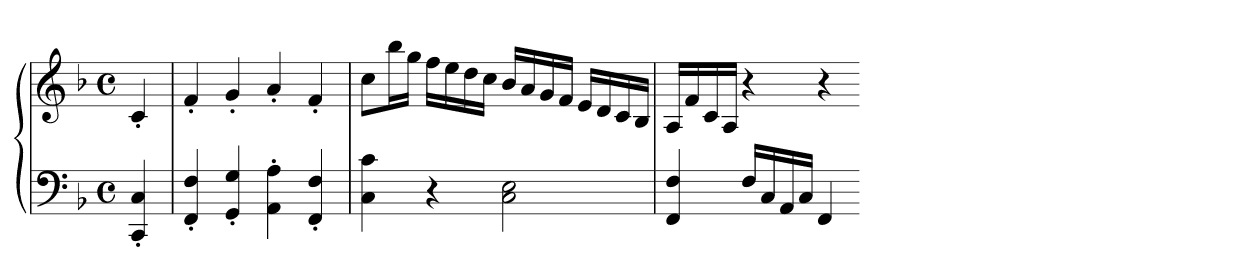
**kern	**kern
*part1	*part1
*staff2	*staff1
*clefF4	*clefG2
*k[b-]	*k[b-]
*F:	*F:
*M4/4	*M4/4
*met(c)	*met(c)
=	=
4CC' 4C'	4c'
=67	=67
4FF' 4F'	4f'
4GG' 4G'	4g'
4AA' 4A'	4a'
4FF' 4F'	4f'
=68	=68
4C 4c	8ccL
.	16bb-L
.	16ggJJ
4r	16ffLL
.	16ee
.	16dd
.	16ccJJ
2C 2E	16b-LL
.	16a
.	16g
.	16fJJ
.	16eLL
.	16d
.	16c
.	16B-JJ
=69	=69
4FF 4F	16ALL
.	16f
.	16c
.	16AJJ
16FLL	4r
16C	.
16AA	.
16CJJ	.
4FF	4r
=-	=-
*-	*-
